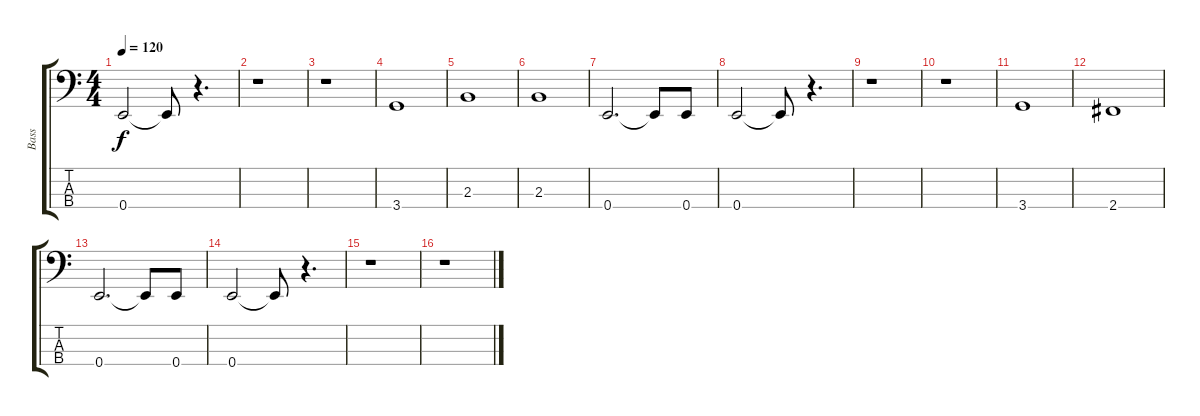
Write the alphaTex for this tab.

\track ("Bass" "Bass") {instrument electricbassfinger}
\staff {score tabs}
\tuning (G2 D2 A1 E1) {hide}
\ts (4 4)
\tempo 120
\clef f4
\ks c
0.4.2{dy f} 0.4{t}.8 r.4{d} |
r.1 |
r.1 |
3.4.1 |
2.3.1 |
2.3.1 |
0.4.2{d} 0.4{t}.8 0.4.8 |
0.4.2 0.4{t}.8 r.4{d} |
r.1 |
r.1 |
3.4.1 |
2.4.1 |
0.4.2{d} 0.4{t}.8 0.4.8 |
0.4.2 0.4{t}.8 r.4{d} |
r.1 |
r.1
